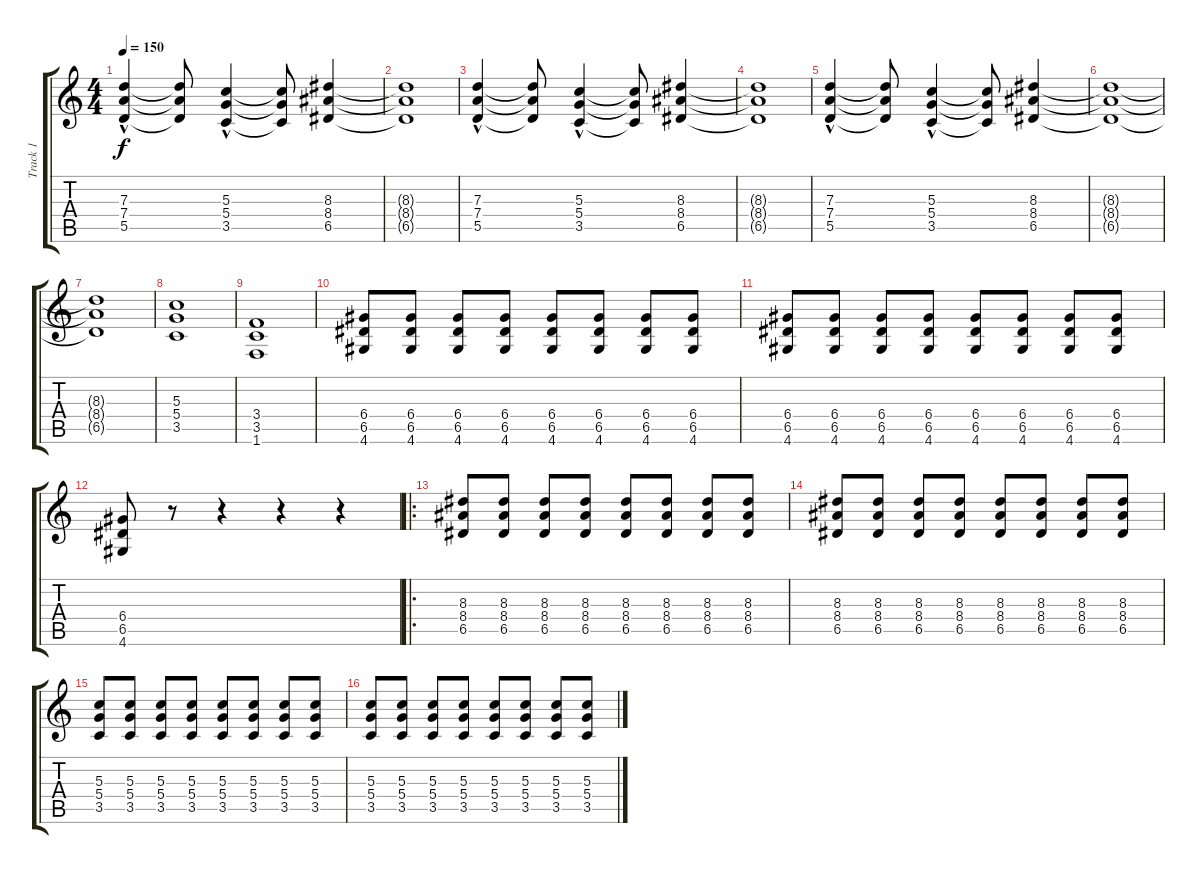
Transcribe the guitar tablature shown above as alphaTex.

\track ("Track 1" "Track 1") {instrument overdrivenguitar}
\staff {score tabs}
\tuning (E4 B3 G3 D3 A2 E2) {hide}
\ts (4 4)
\tempo 150
\clef g2
\ks c
(7.3{hac} 7.4{hac} 5.5{hac}).4{dy f} (7.3{t} 7.4{t} 5.5{t}).8 (5.3 5.4 3.5{hac}).4 (5.3{t} 5.4{t} 3.5{t}).8 (8.3 8.4 6.5).4 |
(8.3{t} 8.4{t} 6.5{t}).1 |
(7.3{hac} 7.4{hac} 5.5{hac}).4 (7.3{t} 7.4{t} 5.5{t}).8 (5.3 5.4 3.5{hac}).4 (5.3{t} 5.4{t} 3.5{t}).8 (8.3 8.4 6.5).4 |
(8.3{t} 8.4{t} 6.5{t}).1 |
(7.3{hac} 7.4{hac} 5.5{hac}).4 (7.3{t} 7.4{t} 5.5{t}).8 (5.3 5.4 3.5{hac}).4 (5.3{t} 5.4{t} 3.5{t}).8 (8.3 8.4 6.5).4 |
(8.3{t} 8.4{t} 6.5{t}).1 |
(8.3{t} 8.4{t} 6.5{t}).1 |
(5.3 5.4 3.5).1 |
(3.4 3.5 1.6).1 |
(6.4 6.5 4.6).8 (6.4 6.5 4.6).8 (6.4 6.5 4.6).8 (6.4 6.5 4.6).8 (6.4 6.5 4.6).8 (6.4 6.5 4.6).8 (6.4 6.5 4.6).8 (6.4 6.5 4.6).8 |
(6.4 6.5 4.6).8 (6.4 6.5 4.6).8 (6.4 6.5 4.6).8 (6.4 6.5 4.6).8 (6.4 6.5 4.6).8 (6.4 6.5 4.6).8 (6.4 6.5 4.6).8 (6.4 6.5 4.6).8 |
(6.4 6.5 4.6).8 r.8 r.4 r.4 r.4 |
\ro
(8.3 8.4 6.5).8 (8.3 8.4 6.5).8 (8.3 8.4 6.5).8 (8.3 8.4 6.5).8 (8.3 8.4 6.5).8 (8.3 8.4 6.5).8 (8.3 8.4 6.5).8 (8.3 8.4 6.5).8 |
(8.3 8.4 6.5).8 (8.3 8.4 6.5).8 (8.3 8.4 6.5).8 (8.3 8.4 6.5).8 (8.3 8.4 6.5).8 (8.3 8.4 6.5).8 (8.3 8.4 6.5).8 (8.3 8.4 6.5).8 |
(5.3 5.4 3.5).8 (5.3 5.4 3.5).8 (5.3 5.4 3.5).8 (5.3 5.4 3.5).8 (5.3 5.4 3.5).8 (5.3 5.4 3.5).8 (5.3 5.4 3.5).8 (5.3 5.4 3.5).8 |
(5.3 5.4 3.5).8 (5.3 5.4 3.5).8 (5.3 5.4 3.5).8 (5.3 5.4 3.5).8 (5.3 5.4 3.5).8 (5.3 5.4 3.5).8 (5.3 5.4 3.5).8 (5.3 5.4 3.5).8
